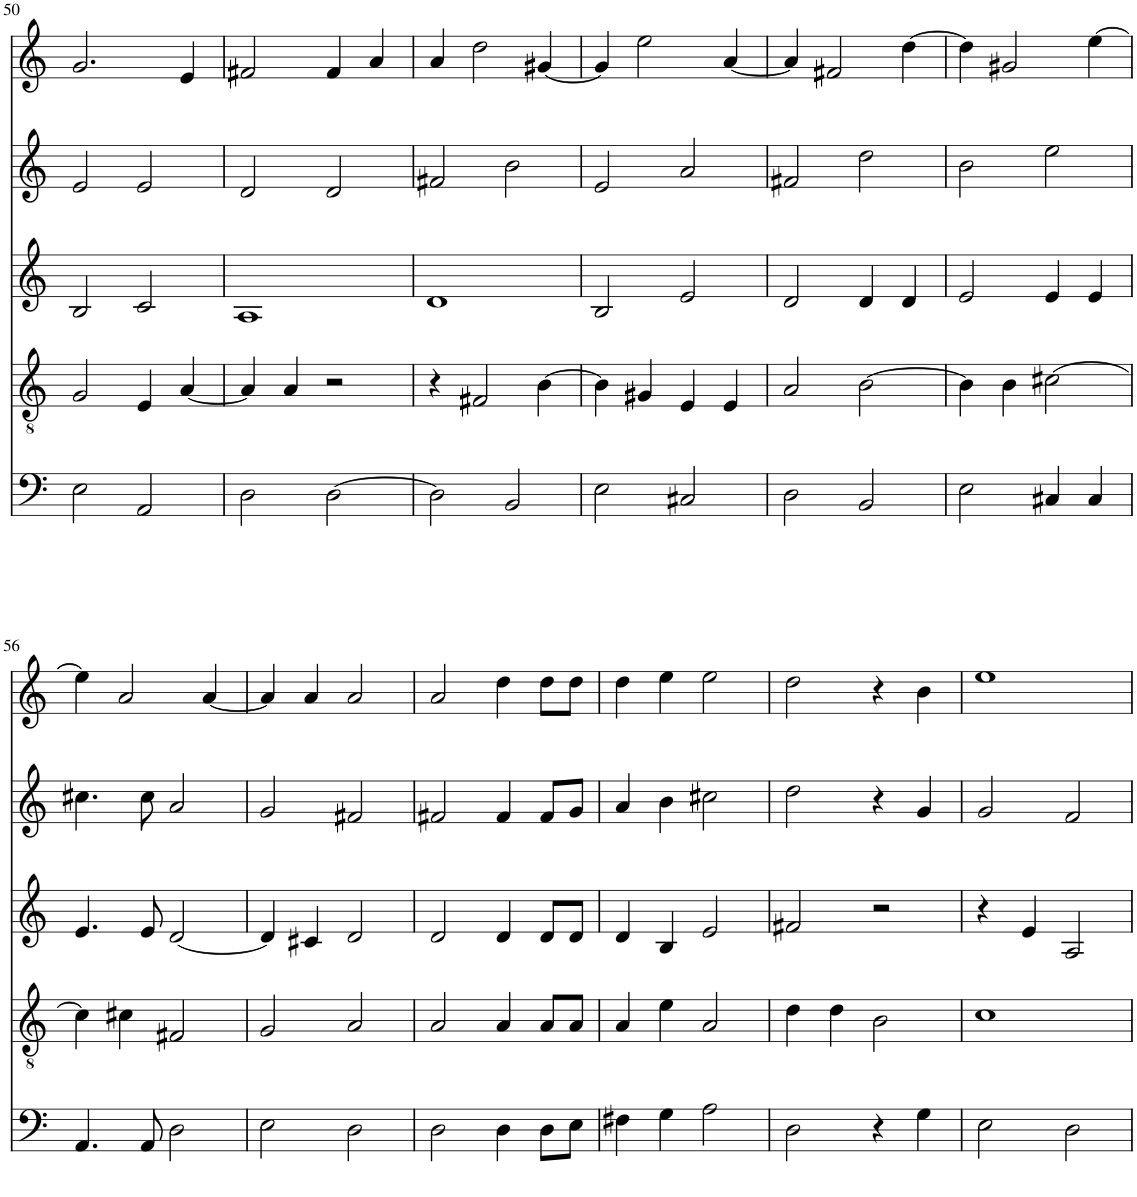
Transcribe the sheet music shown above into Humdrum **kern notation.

**kern	**kern	**kern	**kern	**kern
*part5	*part4	*part3	*part2	*part1
*staff5	*staff4	*staff3	*staff2	*staff1
*I"vox	*I"vox	*I"vox	*I"vox	*I"vox
!!LO:PB:g=z
*clefF4	*clefGv2	*clefG2	*clefG2	*clefG2
*k[]	*k[]	*k[]	*k[]	*k[]
*M4/4	*M4/4	*M4/4	*M4/4	*M4/4
=50	=50	=50	=50	=50
2E\	2G/	2B/	2e/	2.g/
2AA/	4E/	2c/	2e/	.
.	[4A/	.	.	4e/
=51	=51	=51	=51	=51
2D\	4A/]	1A	2d/	2f#X/
.	4A/	.	.	.
[2D\	2r	.	2d/	4f#/
.	.	.	.	4a/
=52	=52	=52	=52	=52
2D\]	4r	1d	2f#X/	4a/
.	2F#X/	.	.	2dd\
2BB/	.	.	2b\	.
.	[4B\	.	.	[4g#X/
=53	=53	=53	=53	=53
2E\	4B\]	2B/	2e/	4g#/]
.	4G#X/	.	.	2ee\
2C#X/	4E/	2e/	2a/	.
.	4E/	.	.	[4a/
=54	=54	=54	=54	=54
2D\	2A/	2d/	2f#X/	4a/]
.	.	.	.	2f#X/
2BB/	[2B\	4d/	2dd\	.
.	.	4d/	.	[4dd\
=55	=55	=55	=55	=55
2E\	4B\]	2e/	2b\	4dd\]
.	4B\	.	.	2g#X/
4C#X/	[2c#X\	4e/	2ee\	.
4C#/	.	4e/	.	[4ee\
!!LO:LB:g=z
=56	=56	=56	=56	=56
4.AA/	4c#\]	4.e/	4.cc#X\	4ee\]
.	4c#X\	.	.	2a/
8AA/	.	8e/	8cc#\	.
2D\	2F#X/	[2d/	2a/	.
.	.	.	.	[4a/
=57	=57	=57	=57	=57
2E\	2G/	4d/]	2g/	4a/]
.	.	4c#X/	.	4a/
2D\	2A/	2d/	2f#X/	2a/
=58	=58	=58	=58	=58
2D\	2A/	2d/	2f#X/	2a/
4D\	4A/	4d/	4f#/	4dd\
8D\L	8A/L	8d/L	8f#/L	8dd\L
8E\J	8A/J	8d/J	8g/J	8dd\J
=59	=59	=59	=59	=59
4F#X\	4A/	4d/	4a/	4dd\
4G\	4e\	4B/	4b\	4ee\
2A\	2A/	2e/	2cc#X\	2ee\
=60	=60	=60	=60	=60
2D\	4d\	2f#X/	2dd\	2dd\
.	4d\	.	.	.
4r	2B\	2r	4r	4r
4G\	.	.	4g/	4b\
=61	=61	=61	=61	=61
2E\	1c	4r	2g/	1ee
.	.	4e/	.	.
2D\	.	2A/	2f/	.
=	=	=	=	=
*-	*-	*-	*-	*-
